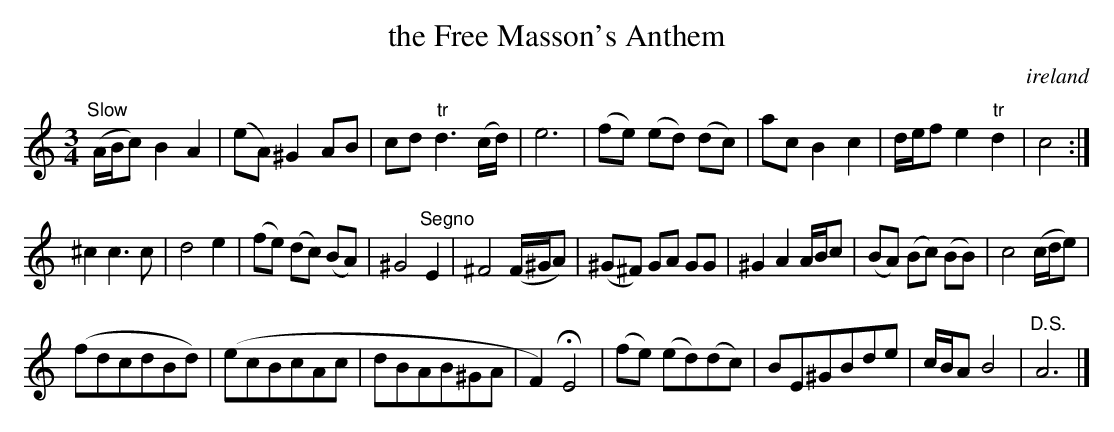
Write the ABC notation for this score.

X:1
T:the Free Masson's Anthem
O:ireland
M:3/4
K:C
"Slow"\
(A/B/c) B2 A2| (eA) ^G2AB| cd "tr"d3(c/d/)| e6|\
(fe) (ed) (dc)| ac B2c2| d/e/f e2 "tr"d2| c4:|
^c2 c3c| d4 e2| (fe) (dc) (BA)| ^G4 "Segno"E2|\
^F4 (F/^G/A)| (^G^F) GA GG| ^G2 A2 A/B/c| \
(BA) (Bc) (BB)| c4 (c/d/e)|
(fdcdBd)| (ecBcAc| dBAB^GA| F2) HE4|\
(fe )(ed)(dc)| BE^GBde| c/B/A B4| "D.S."A6 |]
